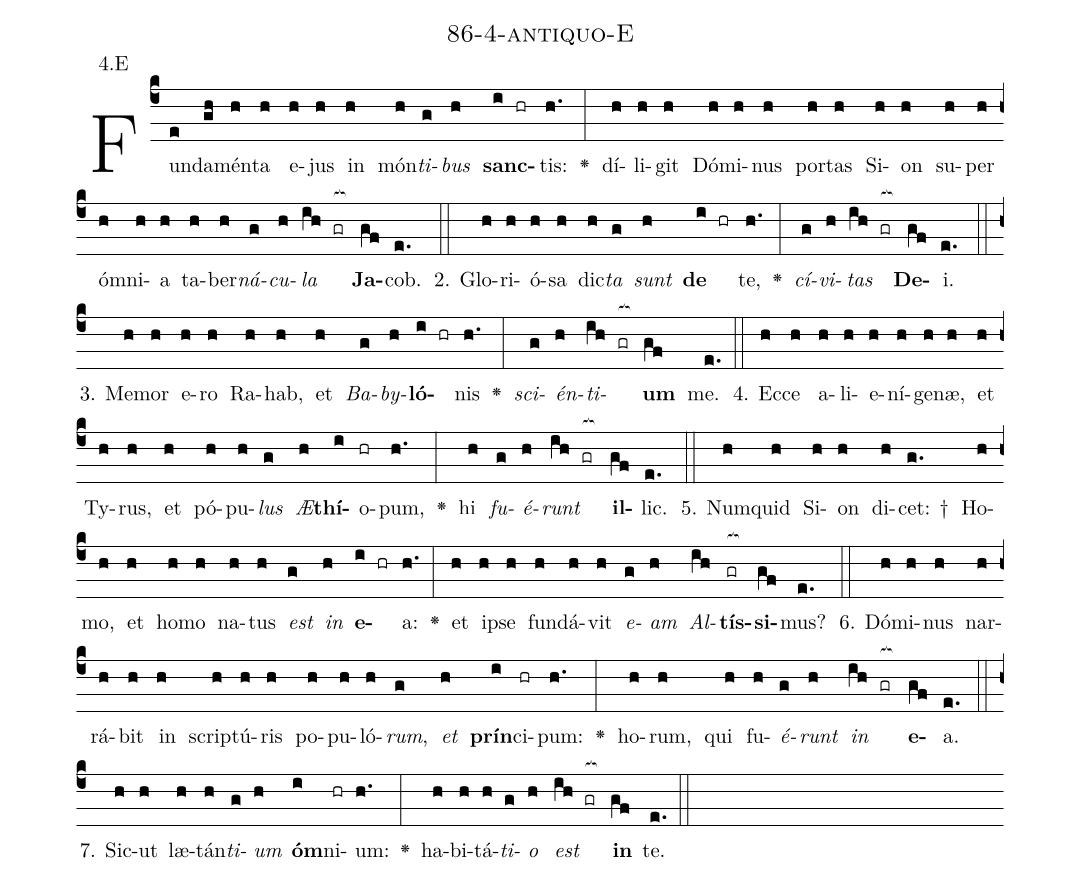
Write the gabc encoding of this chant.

name: 86-4-antiquo-E;
annotation: 4.E;
%%
(c4)Fun(e)da(gh)mén(h)ta(h) e(h)jus(h) in(h) món(h)<i>ti</i>(g)<i>bus</i>(h) <b>sanc</b>(i hr)tis:(h.) <v>\greheightstar</v>(:) dí(h)li(h)git(h) Dó(h)mi(h)nus(h) por(h)tas(h) Si(h)on(h) su(h)per(h) óm(h)ni(h)a(h) ta(h)ber(h)<i>ná</i>(g)<i>cu</i>(h)<i>la</i>(ih gr[ocb:1{]) <b>Ja</b>(gf[ocb:0}])cob.(e.) (::)
2. Glo(h)ri(h)ó(h)sa(h) dic(h)<i>ta</i>(g) <i>sunt</i>(h) <b>de</b>(i hr) te,(h.) <v>\greheightstar</v>(:) <i>cí</i>(g)<i>vi</i>(h)<i>tas</i>(ih gr[ocb:1{]) <b>De</b>(gf[ocb:0}])i.(e.) (::)
3. Me(h)mor(h) e(h)ro(h) Ra(h)hab,(h) et(h) <i>Ba</i>(g)<i>by</i>(h)<b>ló</b>(i hr)nis(h.) <v>\greheightstar</v>(:) <i>sci</i>(g)<i>én</i>(h)<i>ti</i>(ih gr[ocb:1{])<b>um</b>(gf[ocb:0}]) me.(e.) (::)
4. Ec(h)ce(h) a(h)li(h)e(h)ní(h)ge(h)næ,(h) et(h) Ty(h)rus,(h) et(h) pó(h)pu(h)<i>lus</i>(g) <i>Æ</i>(h)<b>thí</b>(i)o(hr)pum,(h.) <v>\greheightstar</v>(:) hi(h) <i>fu</i>(g)<i>é</i>(h)<i>runt</i>(ih gr[ocb:1{]) <b>il</b>(gf[ocb:0}])lic.(e.) (::)
5. Num(h)quid(h) Si(h)on(h) di(h)cet: †(g.) Ho(h)mo,(h) et(h) ho(h)mo(h) na(h)tus(h) <i>est</i>(g) <i>in</i>(h) <b>e</b>(i hr)a:(h.) <v>\greheightstar</v>(:) et(h) ip(h)se(h) fun(h)dá(h)vit(h) <i>e</i>(g)<i>am</i>(h) <i>Al</i>(ih)<b>tís</b>(gr[ocb:1{])<b>si</b>(gf[ocb:0}])mus?(e.) (::)
6. Dó(h)mi(h)nus(h) nar(h)rá(h)bit(h) in(h) scrip(h)tú(h)ris(h) po(h)pu(h)ló(h)<i>rum</i>,(g) <i>et</i>(h) <b>prín</b>(i)ci(hr)pum:(h.) <v>\greheightstar</v>(:) ho(h)rum,(h) qui(h) fu(h)<i>é</i>(g)<i>runt</i>(h) <i>in</i>(ih gr[ocb:1{]) <b>e</b>(gf[ocb:0}])a.(e.) (::)
7. Sic(h)ut(h) læ(h)tán(h)<i>ti</i>(g)<i>um</i>(h) <b>óm</b>(i)ni(hr)um:(h.) <v>\greheightstar</v>(:) ha(h)bi(h)tá(h)<i>ti</i>(g)<i>o</i>(h) <i>est</i>(ih gr[ocb:1{]) <b>in</b>(gf[ocb:0}]) te.(e.) (::)
